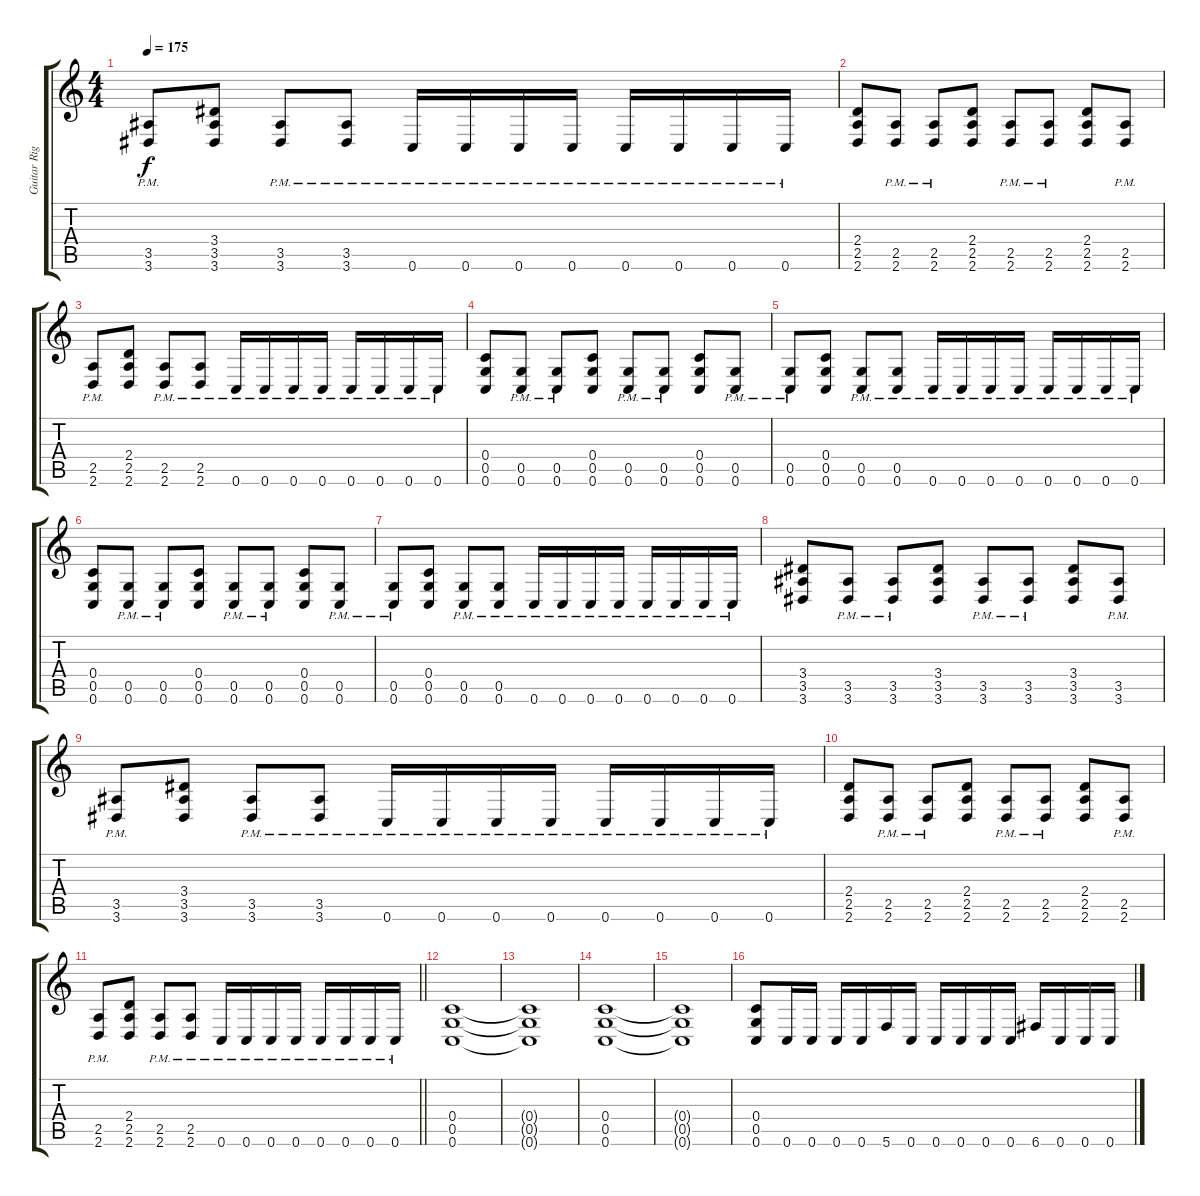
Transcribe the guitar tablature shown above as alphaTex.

\track ("Guitar Right" "Guitar Rig") {instrument distortionguitar}
\staff {score tabs}
\tuning (D4 A3 F3 C3 G2 C2) {hide}
\ts (4 4)
\tempo 175
\clef g2
\ks c
(3.5{pm} 3.6{pm}).8{dy f} (3.4 3.5 3.6).8 (3.5{pm} 3.6{pm}).8 (3.5{pm} 3.6{pm}).8 0.6{pm}.16 0.6{pm}.16 0.6{pm}.16 0.6{pm}.16 0.6{pm}.16 0.6{pm}.16 0.6{pm}.16 0.6{pm}.16 |
(2.4 2.5 2.6).8 (2.5{pm} 2.6{pm}).8 (2.5{pm} 2.6{pm}).8 (2.4 2.5 2.6).8 (2.5{pm} 2.6{pm}).8 (2.5{pm} 2.6{pm}).8 (2.4 2.5 2.6).8 (2.5{pm} 2.6{pm}).8 |
(2.5{pm} 2.6{pm}).8 (2.4 2.5 2.6).8 (2.5{pm} 2.6{pm}).8 (2.5{pm} 2.6{pm}).8 0.6{pm}.16 0.6{pm}.16 0.6{pm}.16 0.6{pm}.16 0.6{pm}.16 0.6{pm}.16 0.6{pm}.16 0.6{pm}.16 |
(0.4 0.5 0.6).8 (0.5{pm} 0.6{pm}).8 (0.5{pm} 0.6{pm}).8 (0.4 0.5 0.6).8 (0.5{pm} 0.6{pm}).8 (0.5{pm} 0.6{pm}).8 (0.4 0.5 0.6).8 (0.5{pm} 0.6{pm}).8 |
(0.5{pm} 0.6{pm}).8 (0.4 0.5 0.6).8 (0.5{pm} 0.6{pm}).8 (0.5{pm} 0.6{pm}).8 0.6{pm}.16 0.6{pm}.16 0.6{pm}.16 0.6{pm}.16 0.6{pm}.16 0.6{pm}.16 0.6{pm}.16 0.6{pm}.16 |
(0.4 0.5 0.6).8 (0.5{pm} 0.6{pm}).8 (0.5{pm} 0.6{pm}).8 (0.4 0.5 0.6).8 (0.5{pm} 0.6{pm}).8 (0.5{pm} 0.6{pm}).8 (0.4 0.5 0.6).8 (0.5{pm} 0.6{pm}).8 |
(0.5{pm} 0.6{pm}).8 (0.4 0.5 0.6).8 (0.5{pm} 0.6{pm}).8 (0.5{pm} 0.6{pm}).8 0.6{pm}.16 0.6{pm}.16 0.6{pm}.16 0.6{pm}.16 0.6{pm}.16 0.6{pm}.16 0.6{pm}.16 0.6{pm}.16 |
(3.4 3.5 3.6).8 (3.5{pm} 3.6{pm}).8 (3.5{pm} 3.6{pm}).8 (3.4 3.5 3.6).8 (3.5{pm} 3.6{pm}).8 (3.5{pm} 3.6{pm}).8 (3.4 3.5 3.6).8 (3.5{pm} 3.6{pm}).8 |
(3.5{pm} 3.6{pm}).8 (3.4 3.5 3.6).8 (3.5{pm} 3.6{pm}).8 (3.5{pm} 3.6{pm}).8 0.6{pm}.16 0.6{pm}.16 0.6{pm}.16 0.6{pm}.16 0.6{pm}.16 0.6{pm}.16 0.6{pm}.16 0.6{pm}.16 |
(2.4 2.5 2.6).8 (2.5{pm} 2.6{pm}).8 (2.5{pm} 2.6{pm}).8 (2.4 2.5 2.6).8 (2.5{pm} 2.6{pm}).8 (2.5{pm} 2.6{pm}).8 (2.4 2.5 2.6).8 (2.5{pm} 2.6{pm}).8 |
\barLineRight lightlight
(2.5{pm} 2.6{pm}).8 (2.4 2.5 2.6).8 (2.5{pm} 2.6{pm}).8 (2.5{pm} 2.6{pm}).8 0.6{pm}.16 0.6{pm}.16 0.6{pm}.16 0.6{pm}.16 0.6{pm}.16 0.6{pm}.16 0.6{pm}.16 0.6{pm}.16 |
(0.4 0.5 0.6).1 |
(0.4{t} 0.5{t} 0.6{t}).1 |
(0.4 0.5 0.6).1 |
(0.4{t} 0.5{t} 0.6{t}).1 |
(0.4 0.5 0.6).8 0.6.16 0.6.16 0.6.16 0.6.16 5.6.16 0.6.16 0.6.16 0.6.16 0.6.16 0.6.16 6.6.16 0.6.16 0.6.16 0.6.16
